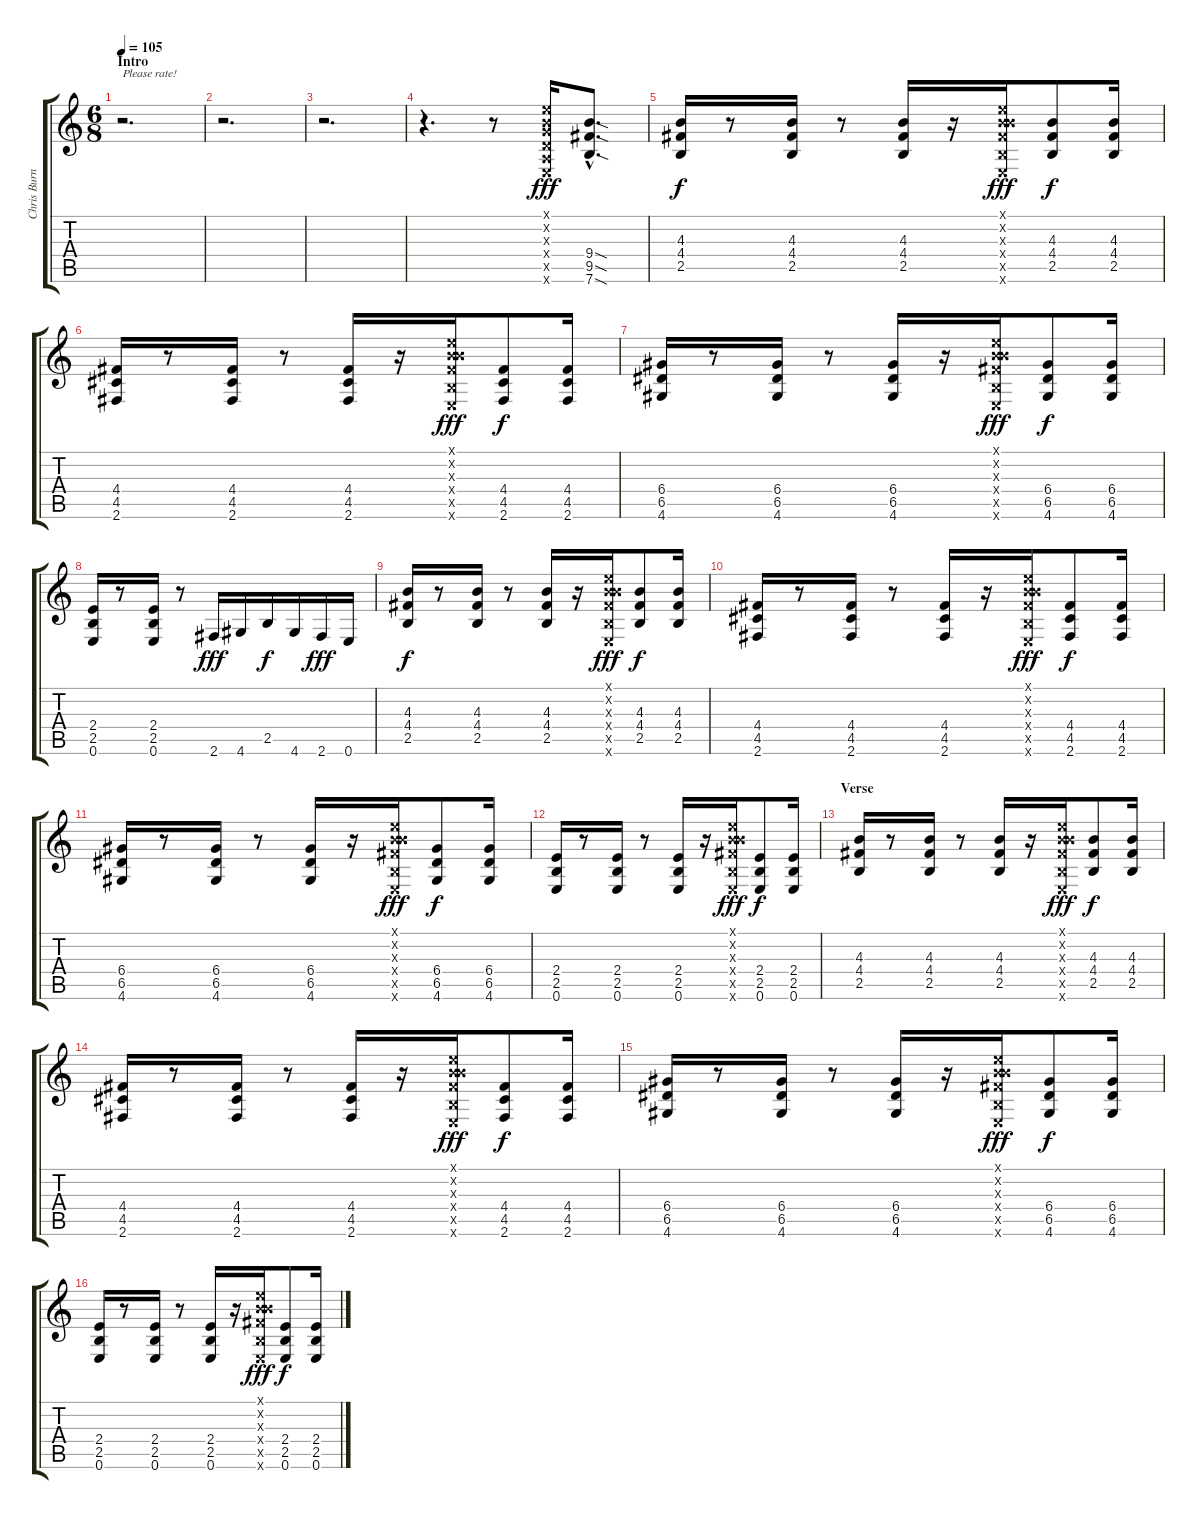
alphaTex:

\track ("Chris Burney - Rythm Guitar" "Chris Burn") {instrument distortionguitar}
\staff {score tabs}
\tuning (E4 B3 G3 D3 A2 E2) {hide}
\ts (6 8)
\section ("" "Intro")
\tempo 105
\clef g2
\ks c
r.2{d txt "Please rate!" dy fff instrument distortionguitar} |
r.2{d} |
r.2{d} |
r.4{d} r.8 (0.1{x} 0.2{x} 0.3{x} 0.4{x} 0.5{x} 0.6{x}).16 (9.4{sod hac} 9.5{sod hac} 7.6{sod hac}).8{d} |
(4.3 4.4 2.5).16{dy f} r.8 (4.3 4.4 2.5).16 r.8 (4.3 4.4 2.5).16 r.16 (0.1{x} 0.2{x} 4.3{x} 4.4{x} 2.5{x} 0.6{x}).16{dy fff} (4.3 4.4 2.5).8{dy f} (4.3 4.4 2.5).16 |
(4.4 4.5 2.6).16 r.8 (4.4 4.5 2.6).16 r.8 (4.4 4.5 2.6).16 r.16 (0.1{x} 0.2{x} 4.3{x} 4.4{x} 2.5{x} 0.6{x}).16{dy fff} (4.4 4.5 2.6).8{dy f} (4.4 4.5 2.6).16 |
(6.4 6.5 4.6).16 r.8 (6.4 6.5 4.6).16 r.8 (6.4 6.5 4.6).16 r.16 (0.1{x} 0.2{x} 4.3{x} 4.4{x} 2.5{x} 0.6{x}).16{dy fff} (6.4 6.5 4.6).8{dy f} (6.4 6.5 4.6).16 |
(2.4 2.5 0.6).16 r.8 (2.4 2.5 0.6).16 r.8 2.6.16{dy fff} 4.6.16 2.5.16{dy f} 4.6.16 2.6.16{dy fff} 0.6.16 |
(4.3 4.4 2.5).16{dy f} r.8 (4.3 4.4 2.5).16 r.8 (4.3 4.4 2.5).16 r.16 (0.1{x} 0.2{x} 4.3{x} 4.4{x} 2.5{x} 0.6{x}).16{dy fff} (4.3 4.4 2.5).8{dy f} (4.3 4.4 2.5).16 |
(4.4 4.5 2.6).16 r.8 (4.4 4.5 2.6).16 r.8 (4.4 4.5 2.6).16 r.16 (0.1{x} 0.2{x} 4.3{x} 4.4{x} 2.5{x} 0.6{x}).16{dy fff} (4.4 4.5 2.6).8{dy f} (4.4 4.5 2.6).16 |
(6.4 6.5 4.6).16 r.8 (6.4 6.5 4.6).16 r.8 (6.4 6.5 4.6).16 r.16 (0.1{x} 0.2{x} 4.3{x} 4.4{x} 2.5{x} 0.6{x}).16{dy fff} (6.4 6.5 4.6).8{dy f} (6.4 6.5 4.6).16 |
(2.4 2.5 0.6).16 r.8 (2.4 2.5 0.6).16 r.8 (2.4 2.5 0.6).16 r.16 (0.1{x} 0.2{x} 4.3{x} 4.4{x} 2.5{x} 0.6{x}).16{dy fff} (2.4 2.5 0.6).8{dy f} (2.4 2.5 0.6).16 |
\section ("" "Verse")
(4.3 4.4 2.5).16 r.8 (4.3 4.4 2.5).16 r.8 (4.3 4.4 2.5).16 r.16 (0.1{x} 0.2{x} 4.3{x} 4.4{x} 2.5{x} 0.6{x}).16{dy fff} (4.3 4.4 2.5).8{dy f} (4.3 4.4 2.5).16 |
(4.4 4.5 2.6).16 r.8 (4.4 4.5 2.6).16 r.8 (4.4 4.5 2.6).16 r.16 (0.1{x} 0.2{x} 4.3{x} 4.4{x} 2.5{x} 0.6{x}).16{dy fff} (4.4 4.5 2.6).8{dy f} (4.4 4.5 2.6).16 |
(6.4 6.5 4.6).16 r.8 (6.4 6.5 4.6).16 r.8 (6.4 6.5 4.6).16 r.16 (0.1{x} 0.2{x} 4.3{x} 4.4{x} 2.5{x} 0.6{x}).16{dy fff} (6.4 6.5 4.6).8{dy f} (6.4 6.5 4.6).16 |
(2.4 2.5 0.6).16 r.8 (2.4 2.5 0.6).16 r.8 (2.4 2.5 0.6).16 r.16 (0.1{x} 0.2{x} 4.3{x} 4.4{x} 2.5{x} 0.6{x}).16{dy fff} (2.4 2.5 0.6).8{dy f} (2.4 2.5 0.6).16
